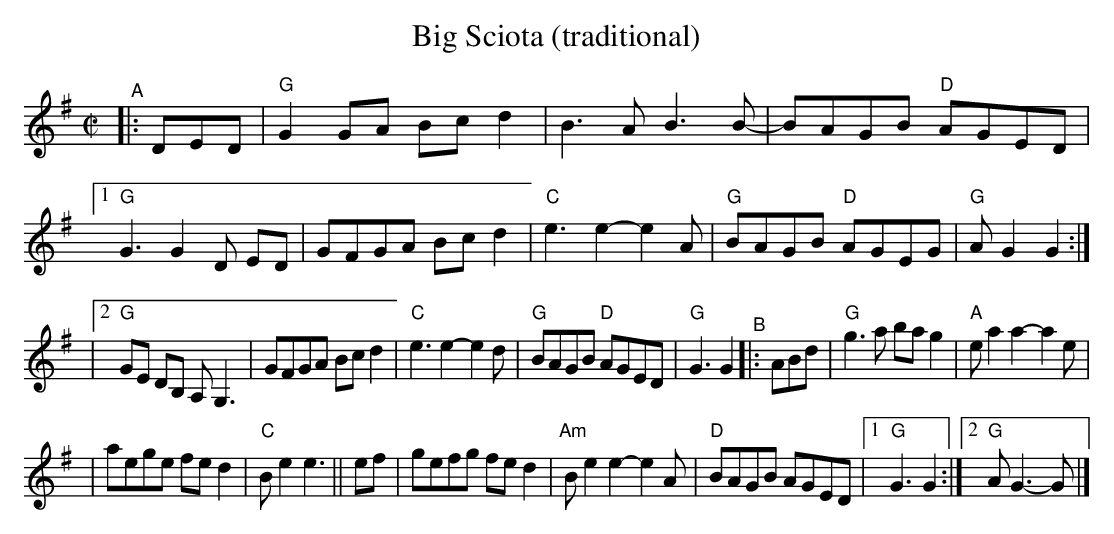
X:1
T: Big Sciota (traditional)
M: C|
L: 1/8
K: G
"^A"|:\
DED | "G"G2GA Bcd2 | B3A B3 B- | BAGB "D"AGED |\
[1 "G"G3 G2 D ED | GFGA Bcd2 | "C"e3 e2-e2A | "G"BAGB "D"AGEG | "G"AG2 G2 :|
|[2 "G"GE DB, A,G,3 | GFGA Bcd2 | "C"e3 e2-e2 d | "G"BAGB "D"AGED | "G"G3 G2 "^B"|: ABd | "G"g3a ba g2 | "A"e a2 a2-a2 e |
| aege fe d2 | "C"Be2 e3 || ef | gefg fed2 | "Am"Be2 e2-e2A | "D"BAGB AGED |1 "G"G3 G2 :|2 "G"AG3-G |]
